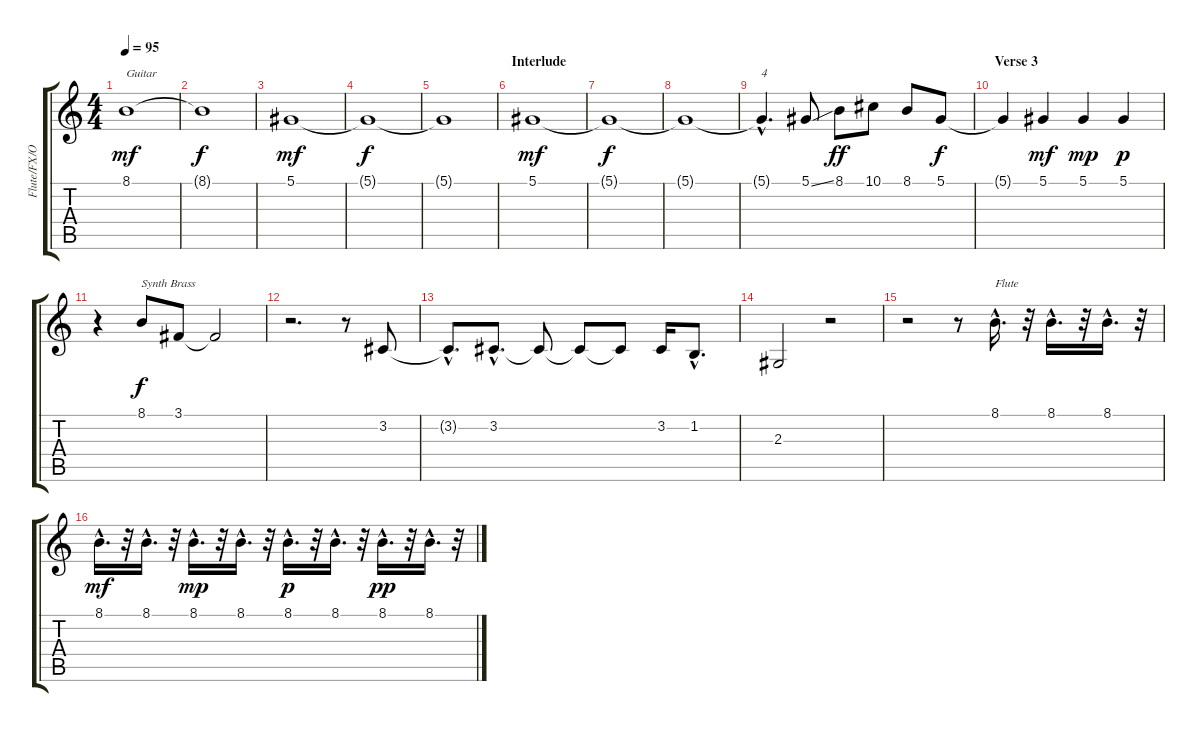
\track ("Flute/FX/Other Instr." "Flute/FX/O") {instrument flute}
\staff {score tabs}
\tuning (Eb4 Bb3 Gb3 Db3 Ab2 Eb2) {hide}
\ts (4 4)
\tempo 95
\clef g2
\ks c
8.1.1{txt "Guitar" dy mf volume 3 instrument lead1square} |
8.1{t}.1{dy f} |
5.1.1{dy mf volume 4 instrument lead1square} |
5.1{t}.1{dy f} |
5.1{t}.1 |
\section ("" "Interlude")
5.1.1{dy mf volume 4 instrument lead1square} |
5.1{t}.1{dy f} |
5.1{t}.1 |
5.1{hac t}.4{d txt "4" volume 6 instrument lead1square} 5.1{ss}.8 8.1.8{dy ff} 10.1.8 8.1.8 5.1.8{dy f} |
\section ("" "Verse 3")
5.1{t}.4 5.1.4{dy mf} 5.1.4{dy mp} 5.1.4{dy p} |
r.4 8.1.8{txt "Synth Brass" dy f volume 5 instrument frenchhorn} 3.1.8 3.1{t}.2 |
r.2{d} r.8 3.2.8{instrument frenchhorn} |
3.2{hac t}.8{d} 3.2{hac}.8{d} 3.2{t}.8 3.2{t}.8 3.2{t}.8 3.2.16 1.2{hac}.8{d} |
2.3.2 r.2 |
r.2 r.8 8.1{hac}.16{d txt "Flute" volume 6 instrument flute} r.32 8.1{hac}.16{d} r.32 8.1{hac}.16{d} r.32 |
8.1{hac}.16{d dy mf} r.32 8.1{hac}.16{d} r.32 8.1{hac}.16{d dy mp} r.32 8.1{hac}.16{d} r.32 8.1{hac}.16{d dy p} r.32 8.1{hac}.16{d} r.32 8.1{hac}.16{d dy pp} r.32 8.1{hac}.16{d} r.32
